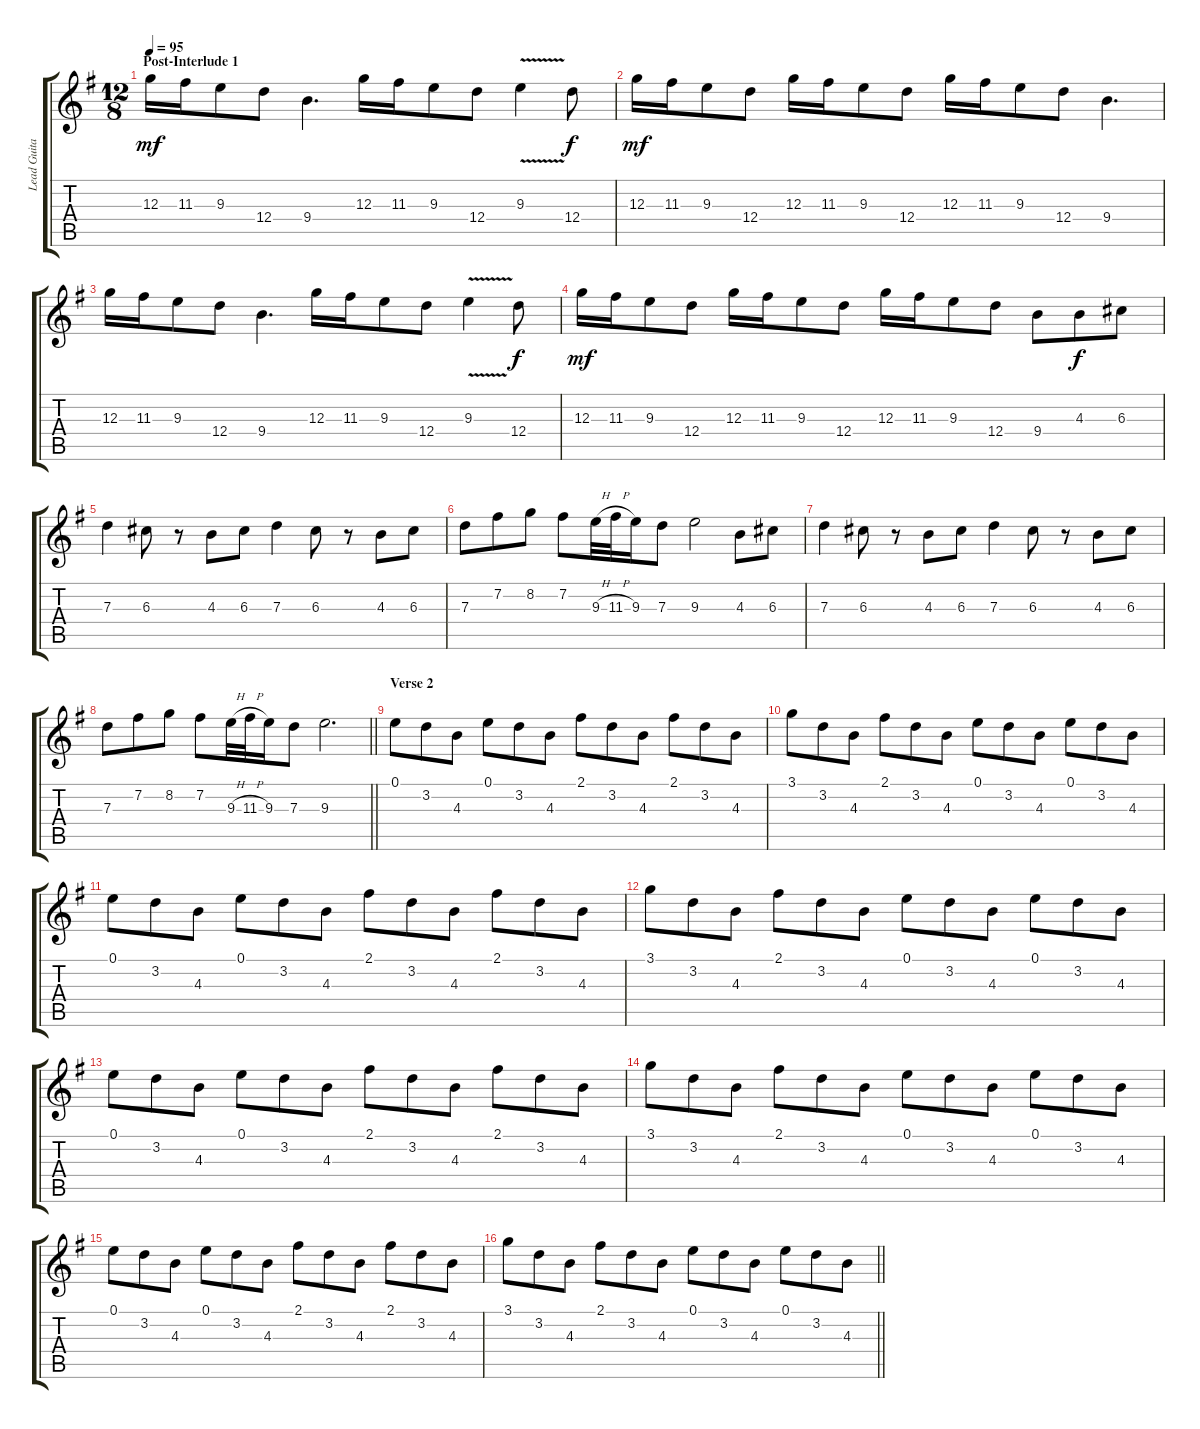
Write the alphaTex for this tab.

\track ("Lead Guitar" "Lead Guita") {instrument acousticguitarsteel}
\staff {score tabs}
\tuning (E4 B3 G3 D3 A2 E2) {hide}
\ts (12 8)
\section ("" "Post-Interlude 1")
\tempo 95
\clef g2
\ks eminor
12.3.16{dy mf} 11.3.16 9.3.8 12.4.8 9.4.4{d} 12.3.16 11.3.16 9.3.8 12.4.8 9.3{v}.4 12.4.8{dy f} |
12.3.16{dy mf} 11.3.16 9.3.8 12.4.8 12.3.16 11.3.16 9.3.8 12.4.8 12.3.16 11.3.16 9.3.8 12.4.8 9.4.4{d} |
12.3.16 11.3.16 9.3.8 12.4.8 9.4.4{d} 12.3.16 11.3.16 9.3.8 12.4.8 9.3{v}.4 12.4.8{dy f} |
12.3.16{dy mf} 11.3.16 9.3.8 12.4.8 12.3.16 11.3.16 9.3.8 12.4.8 12.3.16 11.3.16 9.3.8 12.4.8 9.4.8 4.3.8{dy f} 6.3.8 |
7.3.4 6.3.8 r.8 4.3.8 6.3.8 7.3.4 6.3.8 r.8 4.3.8 6.3.8 |
7.3.8 7.2.8 8.2.8 7.2.8 9.3{h}.32 11.3{h}.32 9.3.16 7.3.8 9.3.2 4.3.8 6.3.8 |
7.3.4 6.3.8 r.8 4.3.8 6.3.8 7.3.4 6.3.8 r.8 4.3.8 6.3.8 |
\barLineRight lightlight
7.3.8 7.2.8 8.2.8 7.2.8 9.3{h}.32 11.3{h}.32 9.3.16 7.3.8 9.3.2{d} |
\section ("" "Verse 2")
0.1.8 3.2.8 4.3.8 0.1.8 3.2.8 4.3.8 2.1.8 3.2.8 4.3.8 2.1.8 3.2.8 4.3.8 |
3.1.8 3.2.8 4.3.8 2.1.8 3.2.8 4.3.8 0.1.8 3.2.8 4.3.8 0.1.8 3.2.8 4.3.8 |
0.1.8 3.2.8 4.3.8 0.1.8 3.2.8 4.3.8 2.1.8 3.2.8 4.3.8 2.1.8 3.2.8 4.3.8 |
3.1.8 3.2.8 4.3.8 2.1.8 3.2.8 4.3.8 0.1.8 3.2.8 4.3.8 0.1.8 3.2.8 4.3.8 |
0.1.8 3.2.8 4.3.8 0.1.8 3.2.8 4.3.8 2.1.8 3.2.8 4.3.8 2.1.8 3.2.8 4.3.8 |
3.1.8 3.2.8 4.3.8 2.1.8 3.2.8 4.3.8 0.1.8 3.2.8 4.3.8 0.1.8 3.2.8 4.3.8 |
0.1.8 3.2.8 4.3.8 0.1.8 3.2.8 4.3.8 2.1.8 3.2.8 4.3.8 2.1.8 3.2.8 4.3.8 |
\barLineRight lightlight
3.1.8 3.2.8 4.3.8 2.1.8 3.2.8 4.3.8 0.1.8 3.2.8 4.3.8 0.1.8 3.2.8 4.3.8
